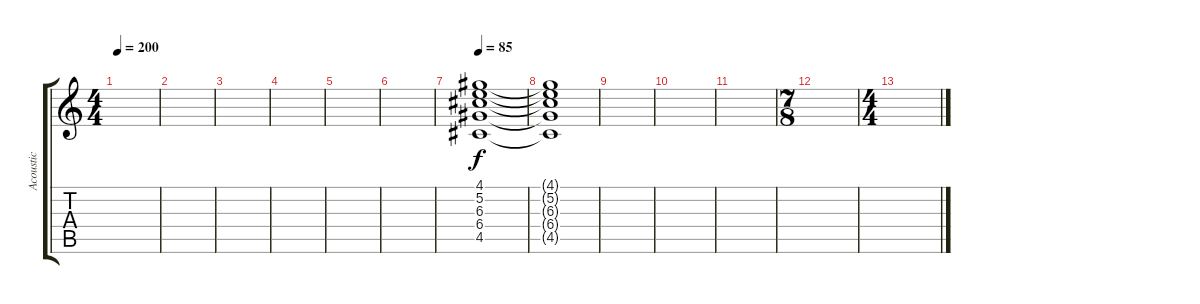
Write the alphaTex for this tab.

\track ("Acoustic" "Acoustic") {instrument acousticguitarsteel}
\staff {score tabs}
\tuning (E4 B3 G3 D3 A2 E2) {hide}
\ts (4 4)
\tempo 200
\clef g2
\ks c
|
|
|
|
|
|
\tempo 85
(4.1 5.2 6.3 6.4 4.5).1 |
(4.1{t} 5.2{t} 6.3{t} 6.4{t} 4.5{t}).1 |
|
|
|
\ts (7 8)
|
\ts (4 4)
